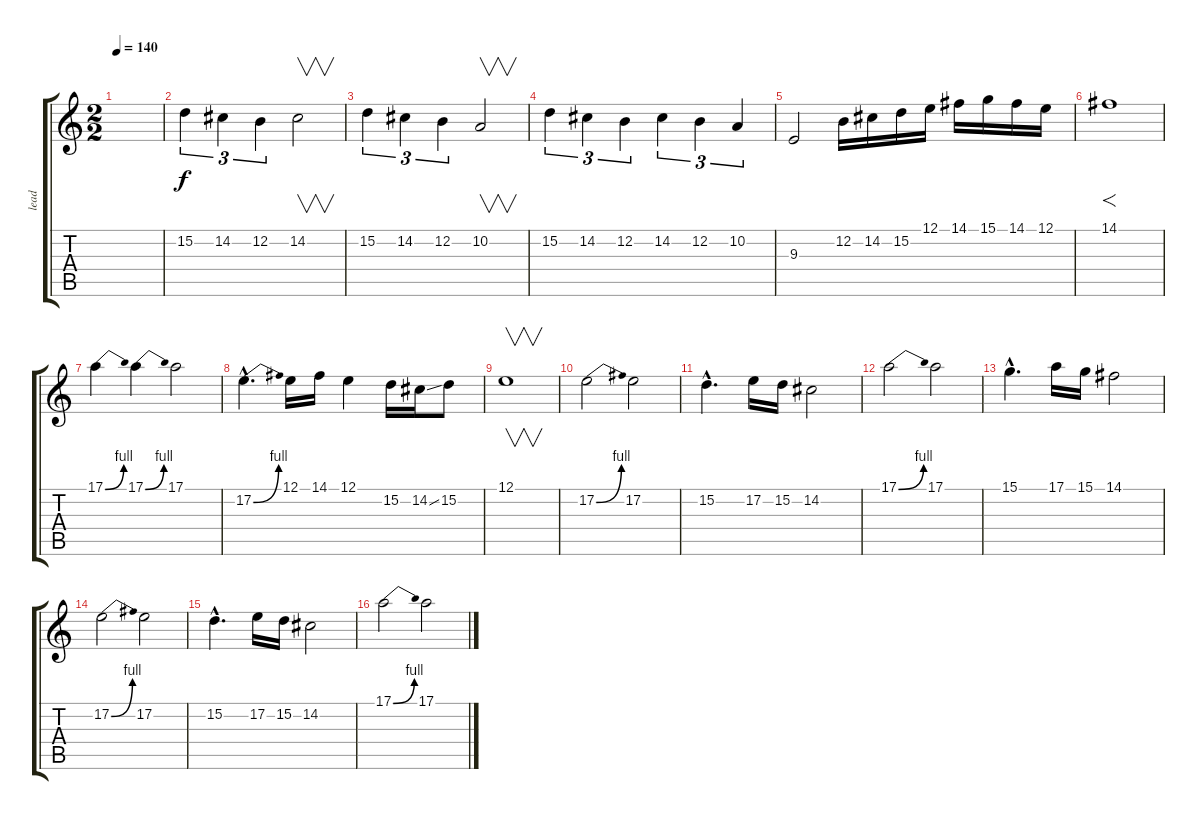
\track ("lead" "lead") {instrument violin}
\staff {score tabs}
\tuning (E4 B3 G3 D3 A2 E2) {hide}
\ts (2 2)
\tempo 140
\clef g2
\ks c
|
15.2.4{tu (3 2)} 14.2.4{tu (3 2)} 12.2.4{tu (3 2)} 14.2.2{v} |
15.2.4{tu (3 2)} 14.2.4{tu (3 2)} 12.2.4{tu (3 2)} 10.2.2{v} |
15.2.4{tu (3 2)} 14.2.4{tu (3 2)} 12.2.4{tu (3 2)} 14.2.4{tu (3 2)} 12.2.4{tu (3 2)} 10.2.4{tu (3 2)} |
9.3.2 12.2.16 14.2.16 15.2.16 12.1.16 14.1.16 15.1.16 14.1.16 12.1.16 |
14.1.1{f} |
17.1{be (bend 0 0 60 4)}.4 17.1{be (bend 0 0 60 4)}.4 17.1.2 |
17.2{be (bend 0 0 60 4) hac}.4{d} 12.1.16 14.1.16 12.1.4 15.2.16 14.2{ss}.16 15.2.8 |
12.1.1{v} |
17.2{be (bend 0 0 60 4)}.2 17.2.2 |
15.2{hac}.4{d} 17.2.16 15.2.16 14.2.2 |
17.1{be (bend 0 0 60 4)}.2 17.1.2 |
15.1{hac}.4{d} 17.1.16 15.1.16 14.1.2 |
17.2{be (bend 0 0 60 4)}.2 17.2.2 |
15.2{hac}.4{d} 17.2.16 15.2.16 14.2.2 |
17.1{be (bend 0 0 60 4)}.2 17.1.2
